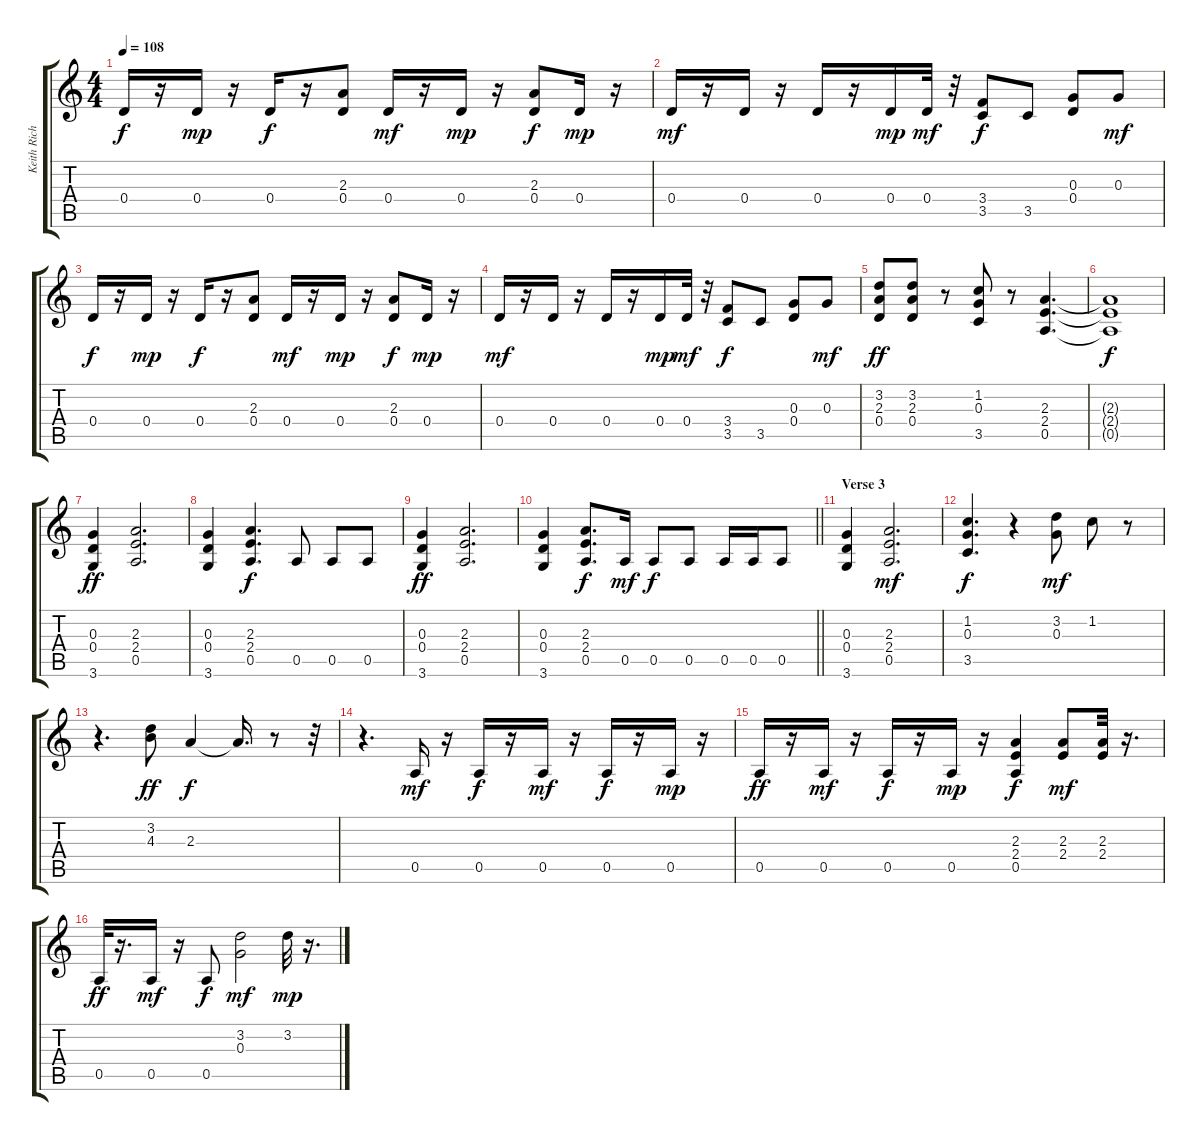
\track ("Keith Richards" "Keith Rich") {instrument overdrivenguitar}
\staff {score tabs}
\tuning (E4 B3 G3 D3 A2 E2) {hide}
\ts (4 4)
\tempo 108
\clef g2
\ks c
0.4.16{dy f} r.16 0.4.16{dy mp} r.16 0.4.16{dy f} r.16 (2.3 0.4).8 0.4.16{dy mf} r.16 0.4.16{dy mp} r.16 (2.3 0.4).8{dy f} 0.4.16{dy mp} r.16 |
0.4.16{dy mf} r.16 0.4.16 r.16 0.4.16 r.16 0.4.16{dy mp} 0.4.32{dy mf} r.32 (3.4 3.5).8{dy f} 3.5.8 (0.3 0.4).8 0.3.8{dy mf} |
0.4.16{dy f} r.16 0.4.16{dy mp} r.16 0.4.16{dy f} r.16 (2.3 0.4).8 0.4.16{dy mf} r.16 0.4.16{dy mp} r.16 (2.3 0.4).8{dy f} 0.4.16{dy mp} r.16 |
0.4.16{dy mf} r.16 0.4.16 r.16 0.4.16 r.16 0.4.16{dy mp} 0.4.32{dy mf} r.32 (3.4 3.5).8{dy f} 3.5.8 (0.3 0.4).8 0.3.8{dy mf} |
(3.2 2.3 0.4).8{dy ff} (3.2 2.3 0.4).8 r.8 (1.2 0.3 3.5).8 r.8 (2.3 2.4 0.5).4{d} |
(2.3{t} 2.4{t} 0.5{t}).1{dy f} |
(0.3 0.4 3.6).4{dy ff} (2.3 2.4 0.5).2{d} |
(0.3 0.4 3.6).4 (2.3 2.4 0.5).4{d dy f} 0.5.8 0.5.8 0.5.8 |
(0.3 0.4 3.6).4{dy ff} (2.3 2.4 0.5).2{d} |
\barLineRight lightlight
(0.3 0.4 3.6).4 (2.3 2.4 0.5).8{d dy f} 0.5.16{dy mf} 0.5.8{dy f} 0.5.8 0.5.16 0.5.16 0.5.8 |
\section ("" "Verse 3")
(0.3 0.4 3.6).4 (2.3 2.4 0.5).2{d dy mf} |
(1.2 0.3 3.5).4{d dy f} r.4 (3.2 0.3).8{dy mf} 1.2.8 r.8 |
r.4{d} (3.2 4.3).8{dy ff} 2.3.4{dy f} 2.3{t}.16{d} r.8 r.32 |
r.4{d} 0.5.16{dy mf} r.16 0.5.16{dy f} r.16 0.5.16{dy mf} r.16 0.5.16{dy f} r.16 0.5.16{dy mp} r.16 |
0.5.16{dy ff} r.16 0.5.16{dy mf} r.16 0.5.16{dy f} r.16 0.5.16{dy mp} r.16 (2.3 2.4 0.5).4{dy f} (2.3 2.4).8{dy mf} (2.3 2.4).32 r.16{d} |
0.5.32{dy ff} r.16{d} 0.5.16{dy mf} r.16 0.5.8{dy f} (3.2 0.3).2{dy mf} 3.2.32{dy mp} r.16{d}
